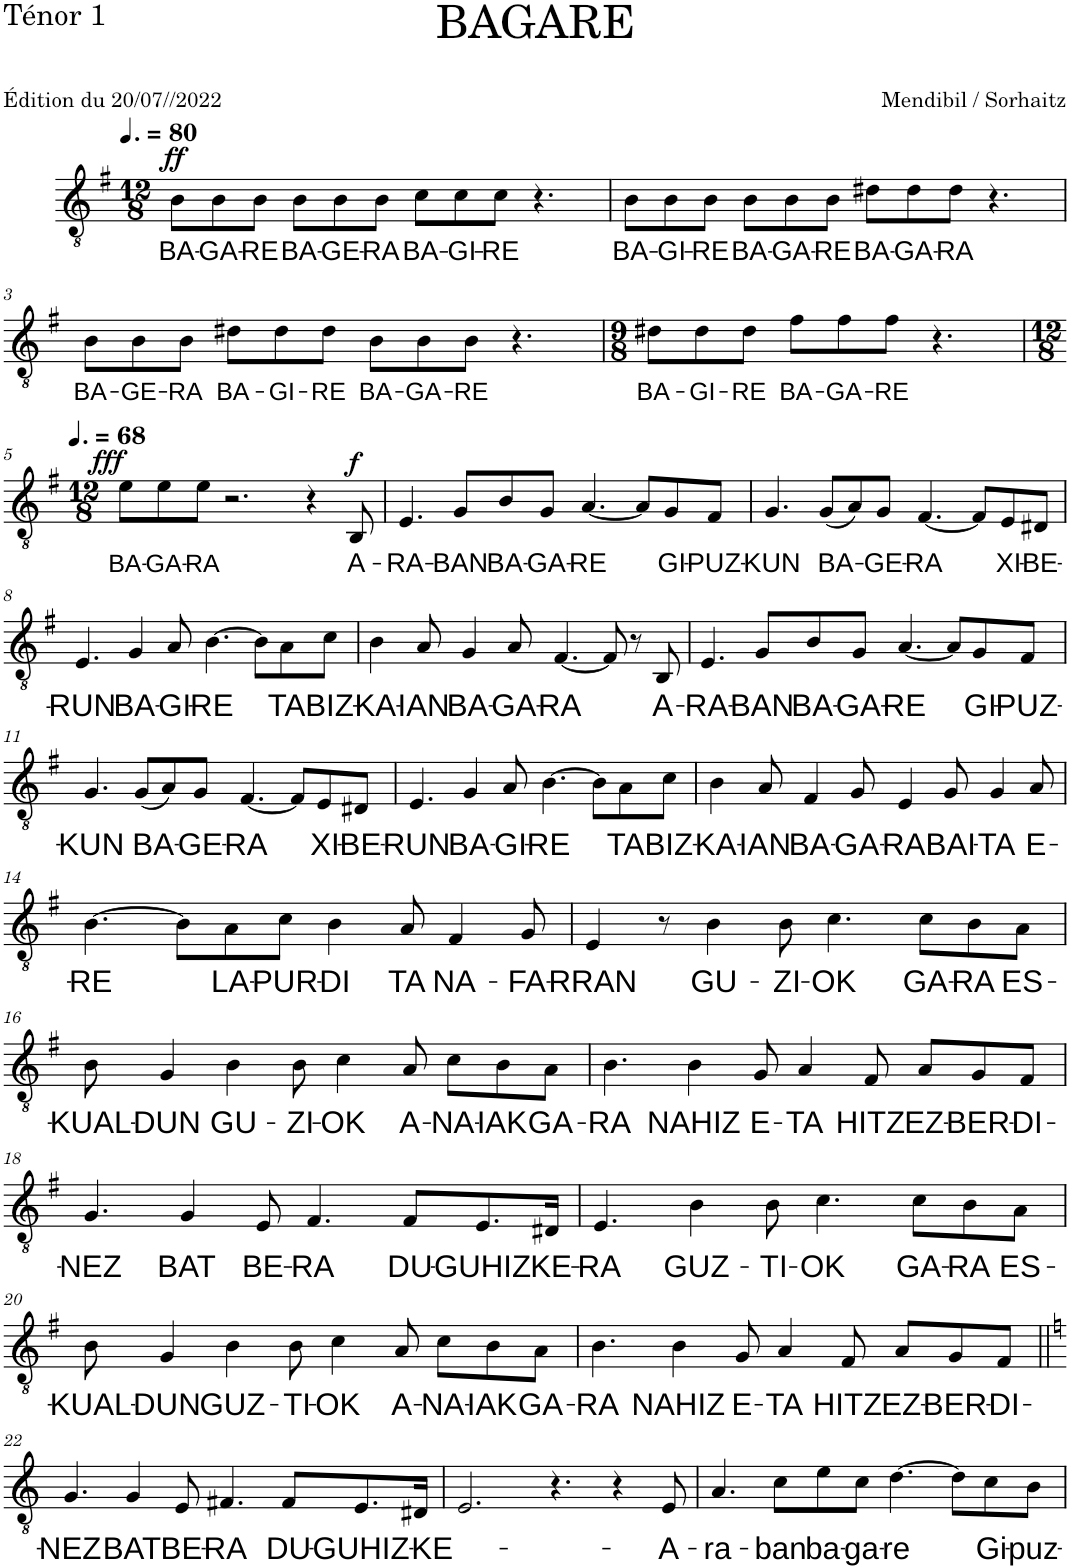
**kern	**text	**dynam
*part1	*part1	*part1
*staff1	*staff1	*staff1
*I"Ténor 1	*	*
*I'T.1	*	*
*clefGv2	*	*
*k[f#]	*	*
*M12/8	*	*
*MM120	*	*
=1	=1	=1
!	!LO:LY:b	!LO:DY:a
8B\L	BA-	ff
!	!LO:LY:b	!
8B\	-GA-	.
!	!LO:LY:b	!
8B\J	-RE	.
!	!LO:LY:b	!
8B\L	BA-	.
!	!LO:LY:b	!
8B\	-GE-	.
!	!LO:LY:b	!
8B\J	-RA	.
!	!LO:LY:b	!
8c\L	BA-	.
!	!LO:LY:b	!
8c\	-GI-	.
!	!LO:LY:b	!
8c\J	-RE	.
4.r	.	.
=2	=2	=2
!	!LO:LY:b	!
8B\L	BA-	.
!	!LO:LY:b	!
8B\	-GI-	.
!	!LO:LY:b	!
8B\J	-RE	.
!	!LO:LY:b	!
8B\L	BA-	.
!	!LO:LY:b	!
8B\	-GA-	.
!	!LO:LY:b	!
8B\J	-RE	.
!	!LO:LY:b	!
8d#X\L	BA-	.
!	!LO:LY:b	!
8d#\	-GA-	.
!	!LO:LY:b	!
8d#\J	-RA	.
4.r	.	.
!!LO:LB:g=z
=3	=3	=3
!	!LO:LY:b	!
8B\L	BA-	.
!	!LO:LY:b	!
8B\	-GE-	.
!	!LO:LY:b	!
8B\J	-RA	.
!	!LO:LY:b	!
8d#X\L	BA-	.
!	!LO:LY:b	!
8d#\	-GI-	.
!	!LO:LY:b	!
8d#\J	-RE	.
!	!LO:LY:b	!
8B\L	BA-	.
!	!LO:LY:b	!
8B\	-GA-	.
!	!LO:LY:b	!
8B\J	-RE	.
4.r	.	.
=4	=4	=4
*M9/8	*	*
!	!LO:LY:b	!
8d#X\L	BA-	.
!	!LO:LY:b	!
8d#\	-GI-	.
!	!LO:LY:b	!
8d#\J	-RE	.
!	!LO:LY:b	!
8f#\L	BA-	.
!	!LO:LY:b	!
8f#\	-GA-	.
!	!LO:LY:b	!
8f#\J	-RE	.
4.r	.	.
!!LO:LB:g=z
=5	=5	=5
*M12/8	*	*
*MM102	*	*
!	!LO:LY:b	!LO:DY:a
8e\L	BA-	fff
!	!LO:LY:b	!
8e\	-GA-	.
!	!LO:LY:b	!
8e\J	-RA	.
2.r	.	.
4r	.	.
!	!LO:LY:b	!LO:DY:a
8BB/	A-	f
=6	=6	=6
!	!LO:LY:b	!
4.E/	-RA-	.
!	!LO:LY:b	!
8G/L	-BAN	.
!	!LO:LY:b	!
8B/	BA-	.
!	!LO:LY:b	!
8G/J	-GA-	.
!	!LO:LY:b	!
[4.A/	-RE	.
8A/L]	.	.
!	!LO:LY:b	!
8G/	GI-	.
!	!LO:LY:b	!
8F#/J	-PUZ-	.
=7	=7	=7
!	!LO:LY:b	!
4.G/	-KUN	.
!	!LO:LY:b	!
(8G/L	BA-	.
8A/)	.	.
!	!LO:LY:b	!
8G/J	-GE-	.
!	!LO:LY:b	!
[4.F#/	-RA	.
8F#/L]	.	.
!	!LO:LY:b	!
8E/	XI-	.
!	!LO:LY:b	!
8D#X/J	-BE-	.
!!LO:LB:g=z
=8	=8	=8
!	!LO:LY:b	!
4.E/	-RUN	.
!	!LO:LY:b	!
4G/	BA-	.
!	!LO:LY:b	!
8A/	-GI-	.
!	!LO:LY:b	!
[4.B\	-RE	.
8B\L]	.	.
!	!LO:LY:b	!
8A\	TA	.
!	!LO:LY:b	!
8c\J	BIZ-	.
=9	=9	=9
!	!LO:LY:b	!
4B\	-KA-	.
!	!LO:LY:b	!
8A/	-IAN	.
!	!LO:LY:b	!
4G/	BA-	.
!	!LO:LY:b	!
8A/	-GA-	.
!	!LO:LY:b	!
[4.F#/	-RA	.
8F#/]	.	.
8r	.	.
!	!LO:LY:b	!
8BB/	A-	.
=10	=10	=10
!	!LO:LY:b	!
4.E/	-RA-	.
!	!LO:LY:b	!
8G/L	-BAN	.
!	!LO:LY:b	!
8B/	BA-	.
!	!LO:LY:b	!
8G/J	-GA-	.
!	!LO:LY:b	!
[4.A/	-RE	.
8A/L]	.	.
!	!LO:LY:b	!
8G/	GI-	.
!	!LO:LY:b	!
8F#/J	-PUZ-	.
!!LO:LB:g=z
=11	=11	=11
!	!LO:LY:b	!
4.G/	-KUN	.
!	!LO:LY:b	!
(8G/L	BA-	.
8A/)	.	.
!	!LO:LY:b	!
8G/J	-GE-	.
!	!LO:LY:b	!
[4.F#/	-RA	.
8F#/L]	.	.
!	!LO:LY:b	!
8E/	XI-	.
!	!LO:LY:b	!
8D#X/J	-BE-	.
=12	=12	=12
!	!LO:LY:b	!
4.E/	-RUN	.
!	!LO:LY:b	!
4G/	BA-	.
!	!LO:LY:b	!
8A/	-GI-	.
!	!LO:LY:b	!
[4.B\	-RE	.
8B\L]	.	.
!	!LO:LY:b	!
8A\	TA	.
!	!LO:LY:b	!
8c\J	BIZ-	.
=13	=13	=13
!	!LO:LY:b	!
4B\	-KA-	.
!	!LO:LY:b	!
8A/	-IAN	.
!	!LO:LY:b	!
4F#/	BA-	.
!	!LO:LY:b	!
8G/	-GA-	.
!	!LO:LY:b	!
4E/	-RA	.
!	!LO:LY:b	!
8G/	BAI-	.
!	!LO:LY:b	!
4G/	-TA	.
!	!LO:LY:b	!
8A/	E-	.
!!LO:LB:g=z
=14	=14	=14
!	!LO:LY:b	!
[4.B\	-RE	.
8B\L]	.	.
!	!LO:LY:b	!
8A\	LA-	.
!	!LO:LY:b	!
8c\J	-PUR-	.
!	!LO:LY:b	!
4B\	-DI	.
!	!LO:LY:b	!
8A/	TA	.
!	!LO:LY:b	!
4F#/	NA-	.
!	!LO:LY:b	!
8G/	-FA-	.
=15	=15	=15
!	!LO:LY:b	!
4E/	-RRAN	.
8r	.	.
!	!LO:LY:b	!
4B\	GU-	.
!	!LO:LY:b	!
8B\	-ZI-	.
!	!LO:LY:b	!
4.c\	-OK	.
!	!LO:LY:b	!
8c\L	GA-	.
!	!LO:LY:b	!
8B\	-RA	.
!	!LO:LY:b	!
8A\J	ES-	.
!!LO:LB:g=z
=16	=16	=16
!	!LO:LY:b	!
8B\	-KUAL-	.
!	!LO:LY:b	!
4G/	-DUN	.
!	!LO:LY:b	!
4B\	GU-	.
!	!LO:LY:b	!
8B\	-ZI-	.
!	!LO:LY:b	!
4c\	-OK	.
!	!LO:LY:b	!
8A/	A-	.
!	!LO:LY:b	!
8c\L	-NA-	.
!	!LO:LY:b	!
8B\	-IAK	.
!	!LO:LY:b	!
8A\J	GA-	.
=17	=17	=17
!	!LO:LY:b	!
4.B\	-RA	.
!	!LO:LY:b	!
4B\	NAHIZ	.
!	!LO:LY:b	!
8G/	E-	.
!	!LO:LY:b	!
4A/	-TA	.
!	!LO:LY:b	!
8F#/	HITZ	.
!	!LO:LY:b	!
8A/L	EZ-	.
!	!LO:LY:b	!
8G/	-BER-	.
!	!LO:LY:b	!
8F#/J	-DI-	.
!!LO:LB:g=z
=18	=18	=18
!	!LO:LY:b	!
4.G/	-NEZ	.
!	!LO:LY:b	!
4G/	BAT	.
!	!LO:LY:b	!
8E/	BE-	.
!	!LO:LY:b	!
4.F#/	-RA	.
!	!LO:LY:b	!
8F#/L	DU-	.
!	!LO:LY:b	!
8.E/	-GUHIZ	.
!	!LO:LY:b	!
16D#X/Jk	KE-	.
=19	=19	=19
!	!LO:LY:b	!
4.E/	-RA	.
!	!LO:LY:b	!
4B\	GUZ-	.
!	!LO:LY:b	!
8B\	-TI-	.
!	!LO:LY:b	!
4.c\	-OK	.
!	!LO:LY:b	!
8c\L	GA-	.
!	!LO:LY:b	!
8B\	-RA	.
!	!LO:LY:b	!
8A\J	ES-	.
!!LO:LB:g=z
=20	=20	=20
!	!LO:LY:b	!
8B\	-KUAL-	.
!	!LO:LY:b	!
4G/	-DUN	.
!	!LO:LY:b	!
4B\	GUZ-	.
!	!LO:LY:b	!
8B\	-TI-	.
!	!LO:LY:b	!
4c\	-OK	.
!	!LO:LY:b	!
8A/	A-	.
!	!LO:LY:b	!
8c\L	-NA-	.
!	!LO:LY:b	!
8B\	-IAK	.
!	!LO:LY:b	!
8A\J	GA-	.
=21	=21	=21
!	!LO:LY:b	!
4.B\	-RA	.
!	!LO:LY:b	!
4B\	NAHIZ	.
!	!LO:LY:b	!
8G/	E-	.
!	!LO:LY:b	!
4A/	-TA	.
!	!LO:LY:b	!
8F#/	HITZ	.
!	!LO:LY:b	!
8A/L	EZ-	.
!	!LO:LY:b	!
8G/	-BER-	.
!	!LO:LY:b	!
8F#/J	-DI-	.
!!LO:LB:g=z
=22||	=22||	=22||
*k[]	*	*
!	!LO:LY:b	!
4.G/	-NEZ	.
!	!LO:LY:b	!
4G/	BAT	.
!	!LO:LY:b	!
8E/	BE-	.
!	!LO:LY:b	!
4.F#X/	-RA	.
!	!LO:LY:b	!
8F#/L	DU-	.
!	!LO:LY:b	!
8.E/	-GUHIZ-	.
!	!LO:LY:b	!
16D#X/Jk	-KE-	.
=23	=23	=23
*k[]	*	*
2.E/	.	.
4.r	.	.
4r	.	.
!	!LO:LY:b	!
8E/	A-	.
=24	=24	=24
!	!LO:LY:b	!
4.A/	-ra-	.
!	!LO:LY:b	!
8c\L	-ban	.
!	!LO:LY:b	!
8e\	ba-	.
!	!LO:LY:b	!
8c\J	-ga-	.
!	!LO:LY:b	!
[4.d\	-re	.
8d\L]	.	.
!	!LO:LY:b	!
8c\	Gi-	.
!	!LO:LY:b	!
8B\J	-puz-	.
=	=	=
*-	*-	*-
